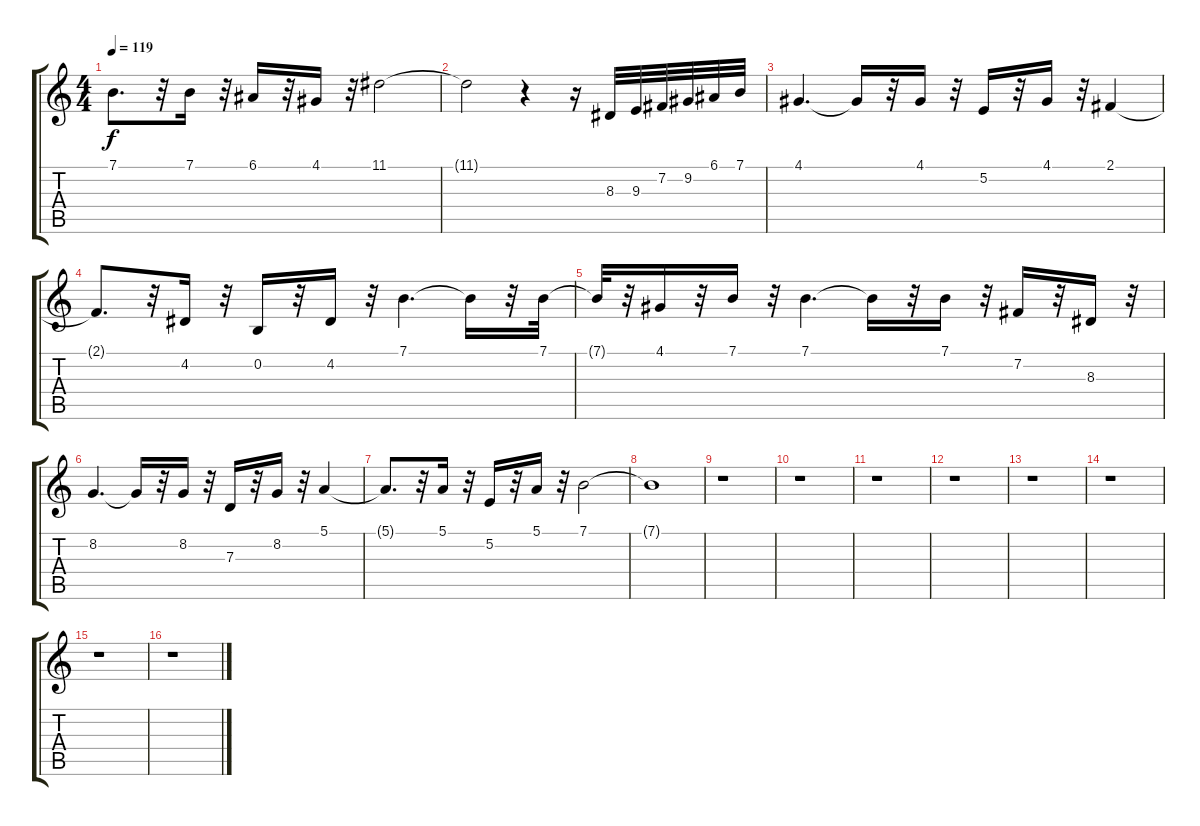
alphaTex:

\track "" {instrument bassoon}
\staff {score tabs}
\tuning (E4 B3 G3 D3 A2 E2) {hide}
\ts (4 4)
\tempo 119
\clef g2
\ks c
7.1{t}.8{d dy f} r.32 7.1.16 r.32 6.1.16 r.32 4.1.16 r.32 11.1.2 |
11.1{t}.2 r.4 r.16 8.3.32 9.3.32 7.2.32 9.2.32 6.1.32 7.1.32 |
4.1.4{d} 4.1{t}.16 r.32 4.1.16 r.32 5.2.16 r.32 4.1.16 r.32 2.1.4 |
2.1{t}.8{d} r.32 4.2.16 r.32 0.2.16 r.32 4.2.16 r.32 7.1.4{d} 7.1{t}.16 r.32 7.1.32 |
7.1{t}.32 r.32 4.1.16 r.32 7.1.16 r.32 7.1.4{d} 7.1{t}.16 r.32 7.1.16 r.32 7.2.16 r.32 8.3.16 r.32 |
8.2.4{d} 8.2{t}.16 r.32 8.2.16 r.32 7.3.16 r.32 8.2.16 r.32 5.1.4 |
5.1{t}.8{d} r.32 5.1.16 r.32 5.2.16 r.32 5.1.16 r.32 7.1.2 |
7.1{t}.1 |
r.1 |
r.1 |
r.1 |
r.1 |
r.1 |
r.1 |
r.1 |
r.1
